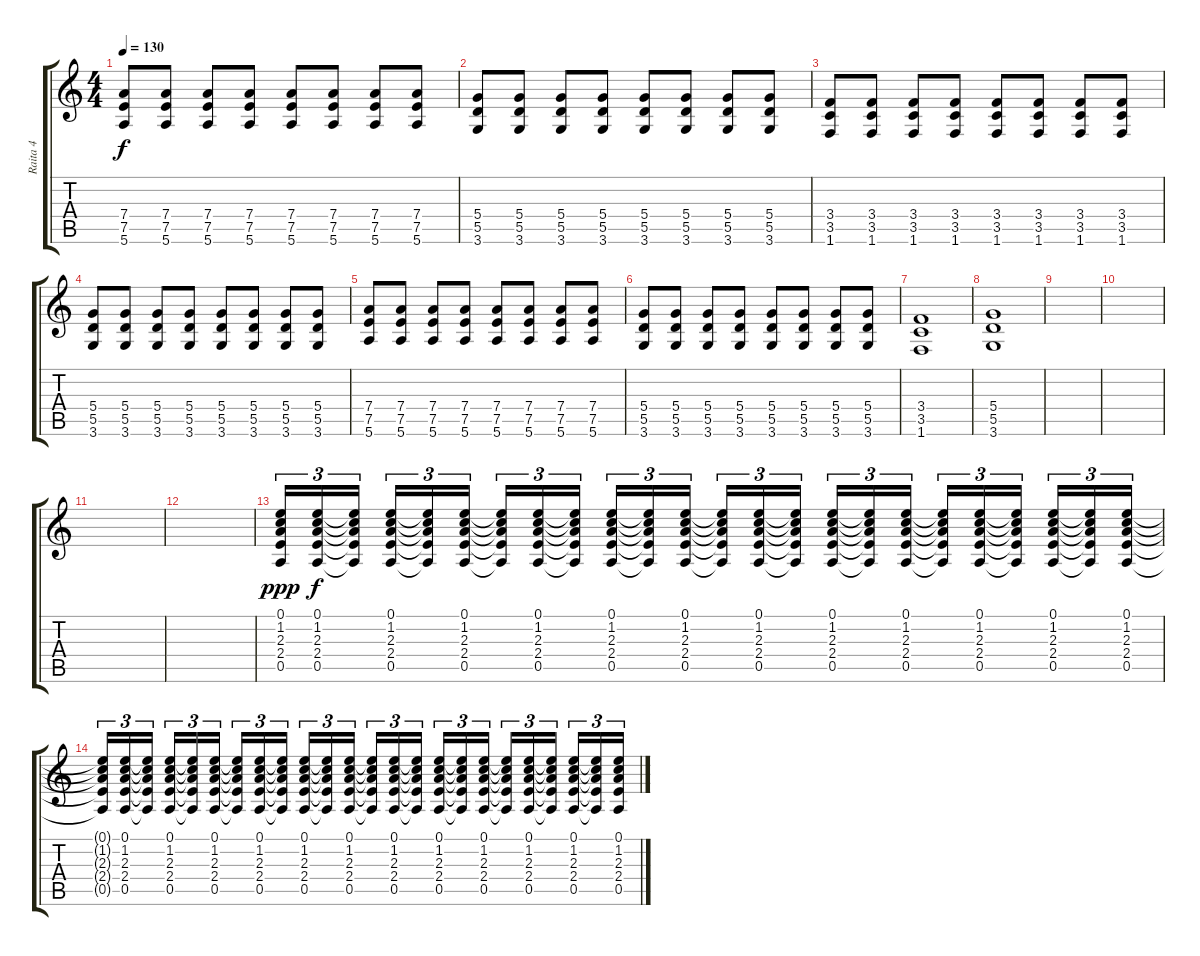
\track ("Raita 4" "Raita 4") {instrument overdrivenguitar}
\staff {score tabs}
\tuning (E4 B3 G3 D3 A2 E2) {hide}
\ts (4 4)
\tempo 130
\clef g2
\ks c
(7.4 7.5 5.6).8{dy f} (7.4 7.5 5.6).8 (7.4 7.5 5.6).8 (7.4 7.5 5.6).8 (7.4 7.5 5.6).8 (7.4 7.5 5.6).8 (7.4 7.5 5.6).8 (7.4 7.5 5.6).8 |
(5.4 5.5 3.6).8 (5.4 5.5 3.6).8 (5.4 5.5 3.6).8 (5.4 5.5 3.6).8 (5.4 5.5 3.6).8 (5.4 5.5 3.6).8 (5.4 5.5 3.6).8 (5.4 5.5 3.6).8 |
(3.4 3.5 1.6).8 (3.4 3.5 1.6).8 (3.4 3.5 1.6).8 (3.4 3.5 1.6).8 (3.4 3.5 1.6).8 (3.4 3.5 1.6).8 (3.4 3.5 1.6).8 (3.4 3.5 1.6).8 |
(5.4 5.5 3.6).8 (5.4 5.5 3.6).8 (5.4 5.5 3.6).8 (5.4 5.5 3.6).8 (5.4 5.5 3.6).8 (5.4 5.5 3.6).8 (5.4 5.5 3.6).8 (5.4 5.5 3.6).8 |
(7.4 7.5 5.6).8 (7.4 7.5 5.6).8 (7.4 7.5 5.6).8 (7.4 7.5 5.6).8 (7.4 7.5 5.6).8 (7.4 7.5 5.6).8 (7.4 7.5 5.6).8 (7.4 7.5 5.6).8 |
(5.4 5.5 3.6).8 (5.4 5.5 3.6).8 (5.4 5.5 3.6).8 (5.4 5.5 3.6).8 (5.4 5.5 3.6).8 (5.4 5.5 3.6).8 (5.4 5.5 3.6).8 (5.4 5.5 3.6).8 |
(3.4 3.5 1.6).1 |
(5.4 5.5 3.6).1 |
|
|
|
|
(0.1 1.2 2.3 2.4 0.5).16{tu (3 2) dy ppp volume 9} (0.1 1.2 2.3 2.4 0.5).16{tu (3 2) dy f volume 0} (0.1{t} 1.2{t} 2.3{t} 2.4{t} 0.5{t}).16{tu (3 2) volume 10 beam splitsecondary} (0.1 1.2 2.3 2.4 0.5).16{tu (3 2) volume 0} (0.1{t} 1.2{t} 2.3{t} 2.4{t} 0.5{t}).16{tu (3 2) volume 9} (0.1 1.2 2.3 2.4 0.5).16{tu (3 2) volume 0} (0.1{t} 1.2{t} 2.3{t} 2.4{t} 0.5{t}).16{tu (3 2) volume 9} (0.1 1.2 2.3 2.4 0.5).16{tu (3 2) volume 0} (0.1{t} 1.2{t} 2.3{t} 2.4{t} 0.5{t}).16{tu (3 2) volume 8 beam splitsecondary} (0.1 1.2 2.3 2.4 0.5).16{tu (3 2) volume 0} (0.1{t} 1.2{t} 2.3{t} 2.4{t} 0.5{t}).16{tu (3 2) volume 8} (0.1 1.2 2.3 2.4 0.5).16{tu (3 2) volume 0} (0.1{t} 1.2{t} 2.3{t} 2.4{t} 0.5{t}).16{tu (3 2) volume 7} (0.1 1.2 2.3 2.4 0.5).16{tu (3 2) volume 0} (0.1{t} 1.2{t} 2.3{t} 2.4{t} 0.5{t}).16{tu (3 2) volume 7 beam splitsecondary} (0.1 1.2 2.3 2.4 0.5).16{tu (3 2) volume 0} (0.1{t} 1.2{t} 2.3{t} 2.4{t} 0.5{t}).16{tu (3 2) volume 7} (0.1 1.2 2.3 2.4 0.5).16{tu (3 2) volume 0} (0.1{t} 1.2{t} 2.3{t} 2.4{t} 0.5{t}).16{tu (3 2) volume 6} (0.1 1.2 2.3 2.4 0.5).16{tu (3 2) volume 0} (0.1{t} 1.2{t} 2.3{t} 2.4{t} 0.5{t}).16{tu (3 2) volume 6 beam splitsecondary} (0.1 1.2 2.3 2.4 0.5).16{tu (3 2) volume 0} (0.1{t} 1.2{t} 2.3{t} 2.4{t} 0.5{t}).16{tu (3 2) volume 6} (0.1 1.2 2.3 2.4 0.5).16{tu (3 2) volume 0} |
(0.1{t} 1.2{t} 2.3{t} 2.4{t} 0.5{t}).16{tu (3 2) volume 7} (0.1 1.2 2.3 2.4 0.5).16{tu (3 2) volume 0} (0.1{t} 1.2{t} 2.3{t} 2.4{t} 0.5{t}).16{tu (3 2) volume 6 beam splitsecondary} (0.1 1.2 2.3 2.4 0.5).16{tu (3 2) volume 0} (0.1{t} 1.2{t} 2.3{t} 2.4{t} 0.5{t}).16{tu (3 2) volume 5} (0.1 1.2 2.3 2.4 0.5).16{tu (3 2) volume 0} (0.1{t} 1.2{t} 2.3{t} 2.4{t} 0.5{t}).16{tu (3 2) volume 4} (0.1 1.2 2.3 2.4 0.5).16{tu (3 2) volume 0} (0.1{t} 1.2{t} 2.3{t} 2.4{t} 0.5{t}).16{tu (3 2) volume 4 beam splitsecondary} (0.1 1.2 2.3 2.4 0.5).16{tu (3 2) volume 0} (0.1{t} 1.2{t} 2.3{t} 2.4{t} 0.5{t}).16{tu (3 2) volume 3} (0.1 1.2 2.3 2.4 0.5).16{tu (3 2) volume 0} (0.1{t} 1.2{t} 2.3{t} 2.4{t} 0.5{t}).16{tu (3 2) volume 3} (0.1 1.2 2.3 2.4 0.5).16{tu (3 2) volume 0} (0.1{t} 1.2{t} 2.3{t} 2.4{t} 0.5{t}).16{tu (3 2) volume 2 beam splitsecondary} (0.1 1.2 2.3 2.4 0.5).16{tu (3 2) volume 0} (0.1{t} 1.2{t} 2.3{t} 2.4{t} 0.5{t}).16{tu (3 2) volume 1} (0.1 1.2 2.3 2.4 0.5).16{tu (3 2) volume 0} (0.1{t} 1.2{t} 2.3{t} 2.4{t} 0.5{t}).16{tu (3 2) volume 1} (0.1 1.2 2.3 2.4 0.5).16{tu (3 2) volume 0} (0.1{t} 1.2{t} 2.3{t} 2.4{t} 0.5{t}).16{tu (3 2) volume 1 beam splitsecondary} (0.1 1.2 2.3 2.4 0.5).16{tu (3 2) volume 0} (0.1{t} 1.2{t} 2.3{t} 2.4{t} 0.5{t}).16{tu (3 2) volume 1} (0.1 1.2 2.3 2.4 0.5).16{tu (3 2) volume 0}
